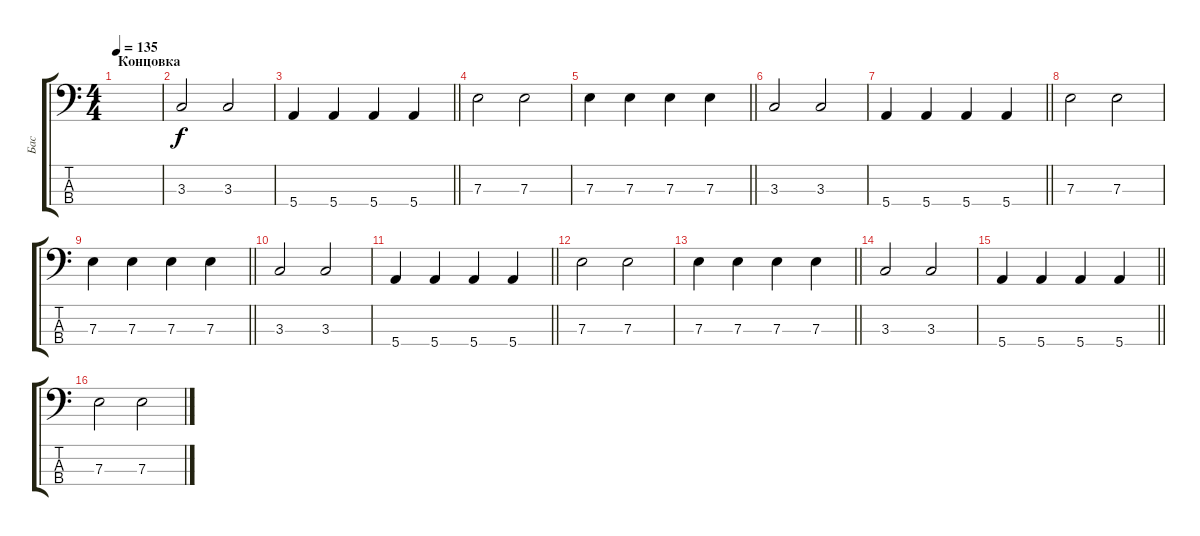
\track ("Бас" "Бас") {instrument electricbassfinger}
\staff {score tabs}
\tuning (G2 D2 A1 E1) {hide}
\ts (4 4)
\section ("" "Концовка")
\tempo 135
\clef f4
\ks c
|
3.3.2 3.3.2 |
\barLineRight lightlight
5.4.4 5.4.4 5.4.4 5.4.4 |
7.3.2 7.3.2 |
\barLineRight lightlight
7.3.4 7.3.4 7.3.4 7.3.4 |
3.3.2 3.3.2 |
\barLineRight lightlight
5.4.4 5.4.4 5.4.4 5.4.4 |
7.3.2 7.3.2 |
\barLineRight lightlight
7.3.4 7.3.4 7.3.4 7.3.4 |
3.3.2 3.3.2 |
\barLineRight lightlight
5.4.4 5.4.4 5.4.4 5.4.4 |
7.3.2 7.3.2 |
\barLineRight lightlight
7.3.4 7.3.4 7.3.4 7.3.4 |
3.3.2 3.3.2 |
\barLineRight lightlight
5.4.4 5.4.4 5.4.4 5.4.4 |
7.3.2 7.3.2
